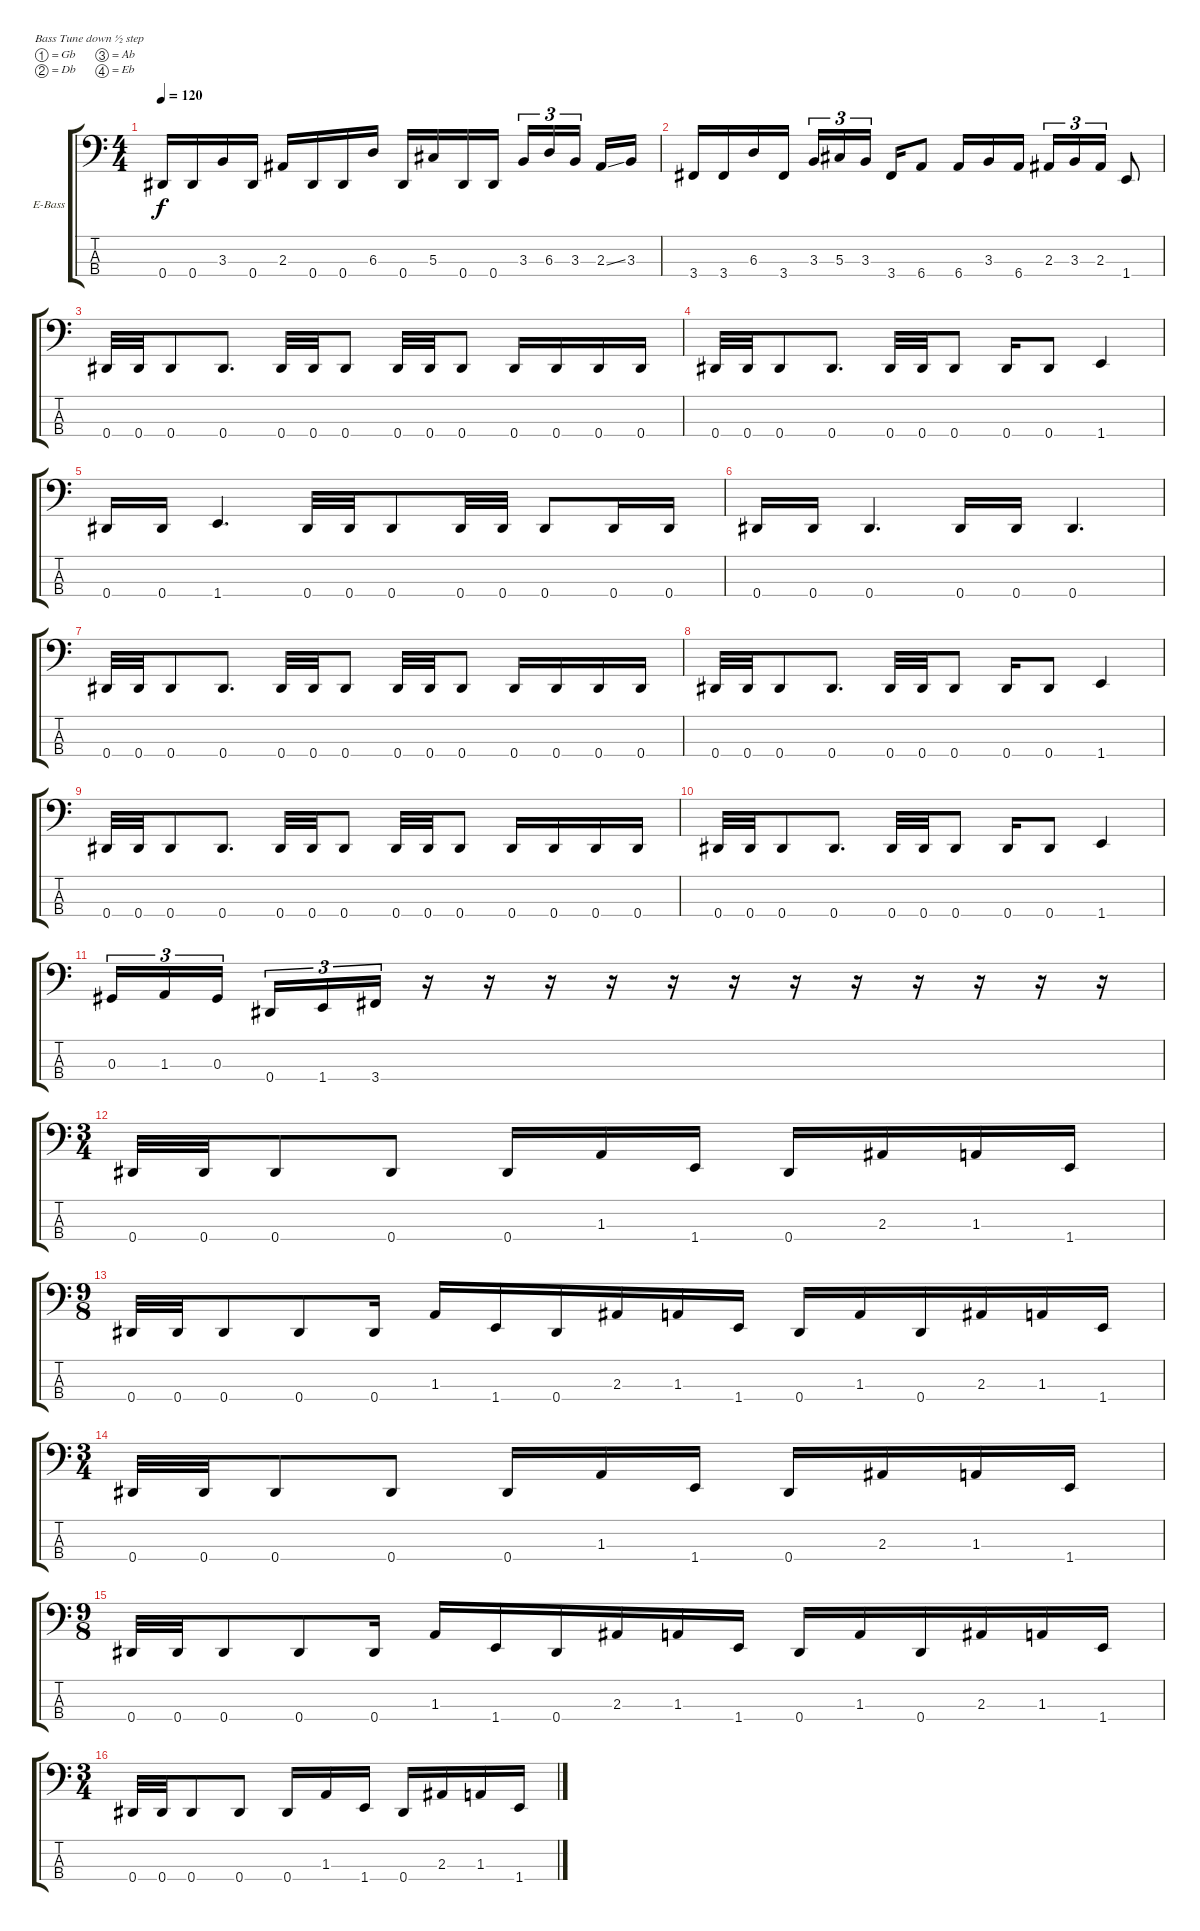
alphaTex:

\defaultSystemsLayout 4
\bracketExtendMode groupsimilarinstruments
\firstSystemTrackNameOrientation horizontal
\otherSystemsTrackNameOrientation horizontal
\track ("Electric Bass" "E-Bass") {instrument electricbassfinger}
\staff {score tabs}
\tuning (Gb2 Db2 Ab1 Eb1)
\ts (4 4)
\tempo 120
\clef f4
\ks c
0.4.16{dy f} 0.4.16 3.3.16 0.4.16 2.3.16 0.4.16 0.4.16 6.3.16 0.4.16 5.3.16 0.4.16 0.4.16 3.3.16{tu (3 2)} 6.3.16{tu (3 2)} 3.3.16{tu (3 2)} 2.3{ss}.16 3.3.16 |
3.4.16 3.4.16 6.3.16 3.4.16 3.3.16{tu (3 2)} 5.3.16{tu (3 2)} 3.3.16{tu (3 2)} 3.4.16 6.4.8 6.4.16 3.3.16 6.4.16 2.3.16{tu (3 2)} 3.3.16{tu (3 2)} 2.3.16{tu (3 2)} 1.4.8 |
0.4.32 0.4.32 0.4.8 0.4.8{d} 0.4.32 0.4.32 0.4.8 0.4.32 0.4.32 0.4.8 0.4.16 0.4.16 0.4.16 0.4.16 |
0.4.32 0.4.32 0.4.8 0.4.8{d} 0.4.32 0.4.32 0.4.8 0.4.16 0.4.8 1.4.4 |
0.4.16 0.4.16 1.4.4{d} 0.4.32 0.4.32 0.4.8 0.4.32 0.4.32 0.4.8 0.4.16 0.4.16 |
0.4.16 0.4.16 0.4.4{d} 0.4.16 0.4.16 0.4.4{d} |
0.4.32 0.4.32 0.4.8 0.4.8{d} 0.4.32 0.4.32 0.4.8 0.4.32 0.4.32 0.4.8 0.4.16 0.4.16 0.4.16 0.4.16 |
0.4.32 0.4.32 0.4.8 0.4.8{d} 0.4.32 0.4.32 0.4.8 0.4.16 0.4.8 1.4.4 |
0.4.32 0.4.32 0.4.8 0.4.8{d} 0.4.32 0.4.32 0.4.8 0.4.32 0.4.32 0.4.8 0.4.16 0.4.16 0.4.16 0.4.16 |
0.4.32 0.4.32 0.4.8 0.4.8{d} 0.4.32 0.4.32 0.4.8 0.4.16 0.4.8 1.4.4 |
0.3.16{tu (3 2)} 1.3.16{tu (3 2)} 0.3.16{tu (3 2)} 0.4.16{tu (3 2)} 1.4.16{tu (3 2)} 3.4.16{tu (3 2)} r.16 r.16 r.16 r.16 r.16 r.16 r.16 r.16 r.16 r.16 r.16 r.16 |
\ts (3 4)
0.4.32 0.4.32 0.4.8 0.4.8 0.4.16 1.3.16 1.4.16 0.4.16 2.3.16 1.3.16 1.4.16 |
\ts (9 8)
0.4.32 0.4.32 0.4.8 0.4.8 0.4.16 1.3.16 1.4.16 0.4.16 2.3.16 1.3.16 1.4.16 0.4.16 1.3.16 0.4.16 2.3.16 1.3.16 1.4.16 |
\ts (3 4)
0.4.32 0.4.32 0.4.8 0.4.8 0.4.16 1.3.16 1.4.16 0.4.16 2.3.16 1.3.16 1.4.16 |
\ts (9 8)
0.4.32 0.4.32 0.4.8 0.4.8 0.4.16 1.3.16 1.4.16 0.4.16 2.3.16 1.3.16 1.4.16 0.4.16 1.3.16 0.4.16 2.3.16 1.3.16 1.4.16 |
\ts (3 4)
0.4.32 0.4.32 0.4.8 0.4.8 0.4.16 1.3.16 1.4.16 0.4.16 2.3.16 1.3.16 1.4.16
